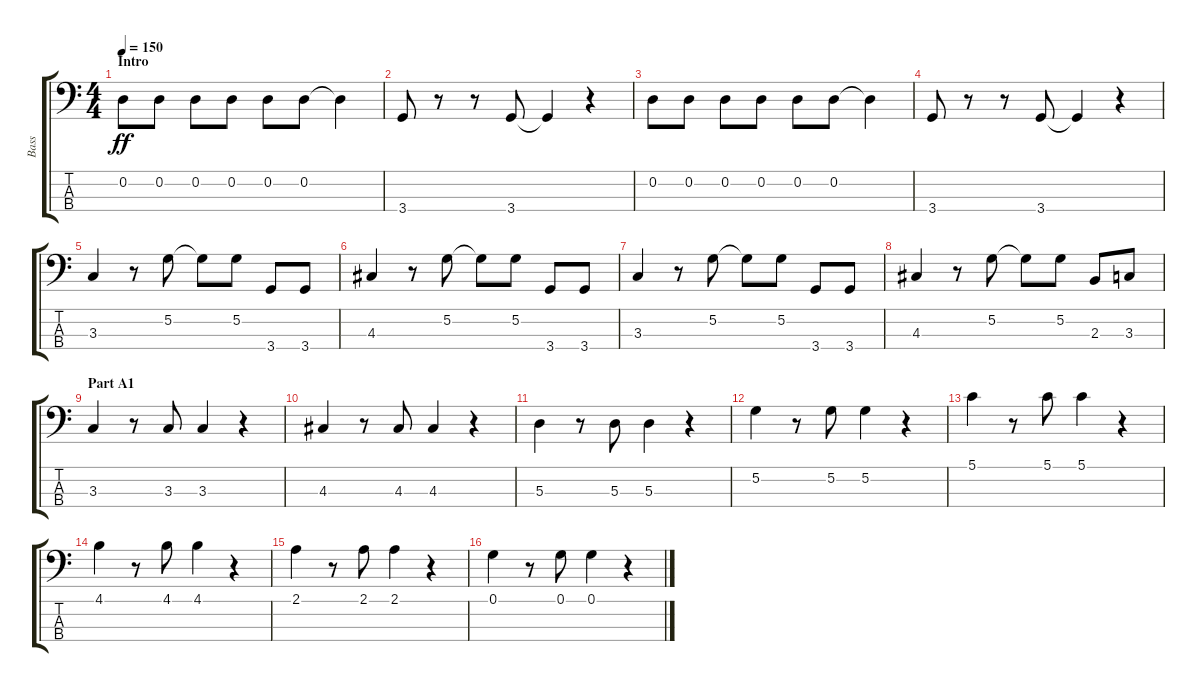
\track ("Bass" "Bass") {instrument electricguitarmuted}
\staff {score tabs}
\tuning (G2 D2 A1 E1) {hide}
\ts (4 4)
\section ("" "Intro")
\tempo 150
\clef f4
\ks c
0.2.8{dy ff instrument electricguitarmuted} 0.2.8 0.2.8 0.2.8 0.2.8 0.2.8 0.2{t}.4 |
3.4.8 r.8 r.8 3.4.8 3.4{t}.4 r.4 |
0.2.8 0.2.8 0.2.8 0.2.8 0.2.8 0.2.8 0.2{t}.4 |
3.4.8 r.8 r.8 3.4.8 3.4{t}.4 r.4 |
3.3.4 r.8{volume 16 instrument electricbassfinger} 5.2.8 5.2{t}.8 5.2.8 3.4.8 3.4.8 |
4.3.4 r.8 5.2.8 5.2{t}.8 5.2.8 3.4.8 3.4.8 |
3.3.4 r.8 5.2.8 5.2{t}.8 5.2.8 3.4.8 3.4.8 |
4.3.4 r.8 5.2.8 5.2{t}.8 5.2.8 2.3.8 3.3.8 |
\section ("" "Part A1")
3.3.4{volume 13 instrument acousticguitarnylon} r.8 3.3.8 3.3.4 r.4 |
4.3.4 r.8 4.3.8 4.3.4 r.4 |
5.3.4 r.8 5.3.8 5.3.4 r.4 |
5.2.4 r.8 5.2.8 5.2.4 r.4 |
5.1.4 r.8 5.1.8 5.1.4 r.4 |
4.1.4 r.8 4.1.8 4.1.4 r.4 |
2.1.4 r.8 2.1.8 2.1.4 r.4 |
0.1.4 r.8 0.1.8 0.1.4 r.4
